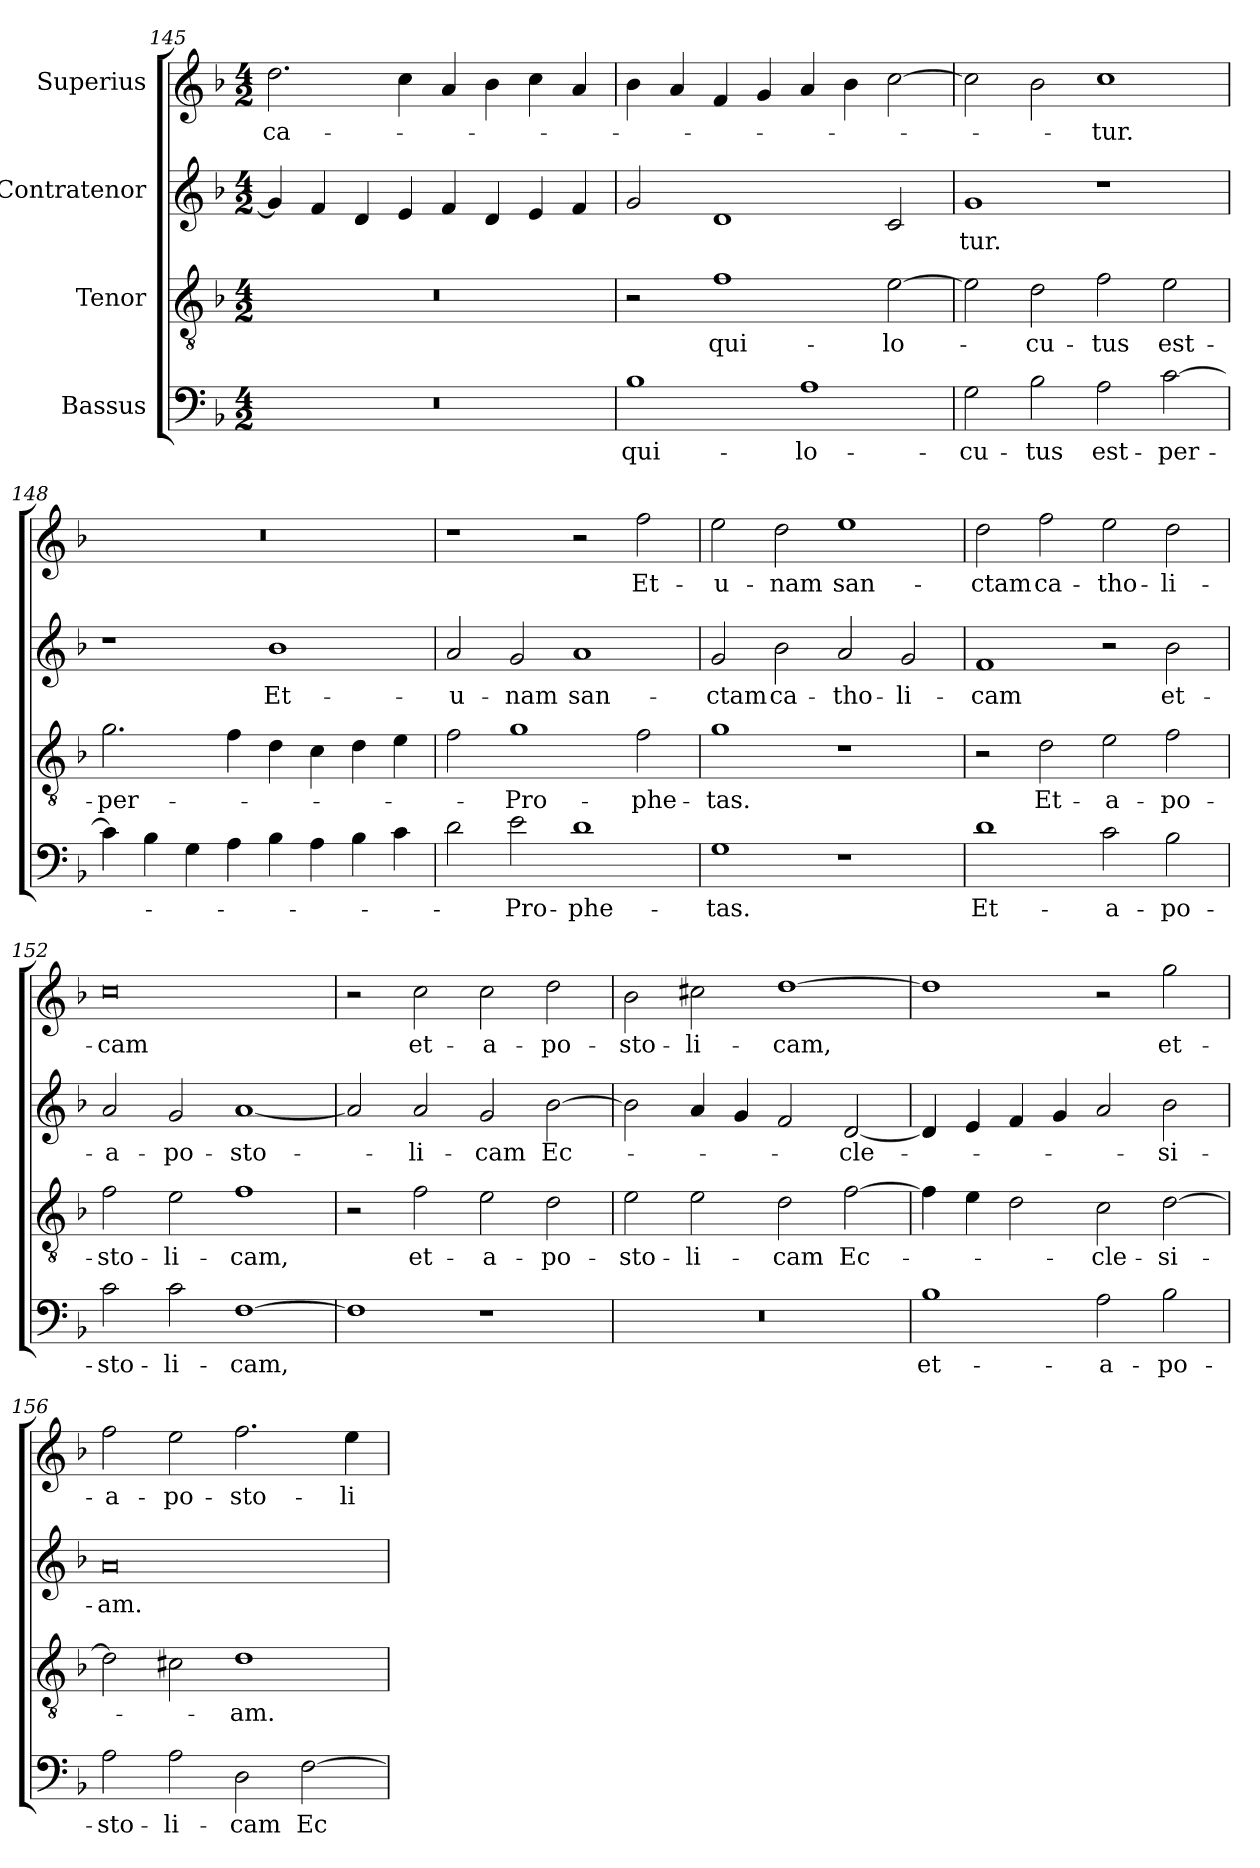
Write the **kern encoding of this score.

**kern	**text	**kern	**text	**kern	**text	**kern	**text
*part4	*part4	*part3	*part3	*part2	*part2	*part1	*part1
*staff4	*staff4	*staff3	*staff3	*staff2	*staff2	*staff1	*staff1
*I"Bassus	*	*I"Tenor	*	*I"Contratenor	*	*I"Superius	*
*clefF4	*	*clefGv2	*	*clefG2	*	*clefG2	*
*k[b-]	*	*k[b-]	*	*k[b-]	*	*k[b-]	*
*M4/2	*	*M4/2	*	*M4/2	*	*M4/2	*
=145	=145	=145	=145	=145	=145	=145	=145
0r	.	0r	.	4g/]	.	2.dd\	-ca-
.	.	.	.	4f/	.	.	.
.	.	.	.	4d/	.	.	.
.	.	.	.	4e/	.	4cc\	.
.	.	.	.	4f/	.	4a/	.
.	.	.	.	4d/	.	4b-\	.
.	.	.	.	4e/	.	4cc\	.
.	.	.	.	4f/	.	4a/	.
=146	=146	=146	=146	=146	=146	=146	=146
1B-\	qui-	2r	.	2g/	.	4b-\	.
.	.	.	.	.	.	4a/	.
.	.	1f\	qui-	1d/	.	4f/	.
.	.	.	.	.	.	4g/	.
1A\	lo-	.	.	.	.	4a/	.
.	.	.	.	.	.	4b-\	.
.	.	[2e\	lo-	2c/	.	[2cc\	.
=147	=147	=147	=147	=147	=147	=147	=147
2G\	-cu-	2e\]	.	1g/	-tur.	2cc\]	.
2B-\	-tus	2d\	-cu-	.	.	2b-\	.
2A\	est-	2f\	-tus	1r	.	1cc\	-tur.
[2c\	per-	2e\	est-	.	.	.	.
=148	=148	=148	=148	=148	=148	=148	=148
4c\]	.	2.g\	per-	1r	.	0r	.
4B-\	.	.	.	.	.	.	.
4G\	.	.	.	.	.	.	.
4A\	.	4f\	.	.	.	.	.
4B-\	.	4d\	.	1b-\	Et-	.	.
4A\	.	4c\	.	.	.	.	.
4B-\	.	4d\	.	.	.	.	.
4c\	.	4e\	.	.	.	.	.
=149	=149	=149	=149	=149	=149	=149	=149
2d\	.	2f\	.	2a/	u-	1r	.
2e\	Pro-	1g\	Pro-	2g/	-nam	.	.
1d\	-phe-	.	.	1a/	san-	2r	.
.	.	2f\	-phe-	.	.	2ff\	Et-
=150	=150	=150	=150	=150	=150	=150	=150
1G\	-tas.	1g\	-tas.	2g/	-ctam	2ee\	u-
.	.	.	.	2b-\	ca-	2dd\	-nam
1r	.	1r	.	2a/	-tho-	1ee\	san-
.	.	.	.	2g/	-li-	.	.
=151	=151	=151	=151	=151	=151	=151	=151
1d\	Et-	2r	.	1f/	-cam	2dd\	-ctam
.	.	2d\	Et-	.	.	2ff\	ca-
2c\	a-	2e\	a-	2r	.	2ee\	-tho-
2B-\	-po-	2f\	-po-	2b-\	et-	2dd\	-li-
=152	=152	=152	=152	=152	=152	=152	=152
2c\	-sto-	2f\	-sto-	2a/	a-	0cc\	-cam
2c\	-li-	2e\	-li-	2g/	-po-	.	.
[1F\	-cam,	1f\	-cam,	[1a/	-sto-	.	.
=153	=153	=153	=153	=153	=153	=153	=153
1F\]	.	2r	.	2a/]	.	2r	.
.	.	2f\	et-	2a/	-li-	2cc\	et-
1r	.	2e\	a-	2g/	-cam	2cc\	a-
.	.	2d\	-po-	[2b-\	Ec-	2dd\	-po-
=154	=154	=154	=154	=154	=154	=154	=154
0r	.	2e\	-sto-	2b-\]	.	2b-\	-sto-
.	.	2e\	-li-	4a/	.	2cc#X\	-li-
.	.	.	.	4g/	.	.	.
.	.	2d\	-cam	2f/	.	[1dd\	-cam,
.	.	[2f\	Ec-	[2d/	-cle-	.	.
=155	=155	=155	=155	=155	=155	=155	=155
1B-\	et-	4f\]	.	4d/]	.	1dd\]	.
.	.	4e\	.	4e/	.	.	.
.	.	2d\	.	4f/	.	.	.
.	.	.	.	4g/	.	.	.
2A\	a-	2c\	-cle-	2a/	.	2r	.
2B-\	-po-	[2d\	-si-	2b-\	-si-	2gg\	et-
=156	=156	=156	=156	=156	=156	=156	=156
2A\	-sto-	2d\]	.	0a/	-am.	2ff\	a-
2A\	-li-	2c#X\	.	.	.	2ee\	-po-
2D\	-cam	1d\	-am.	.	.	2.ff\	-sto-
[2F\	Ec-	.	.	.	.	.	.
.	.	.	.	.	.	4ee\	-li-
=	=	=	=	=	=	=	=
*-	*-	*-	*-	*-	*-	*-	*-
